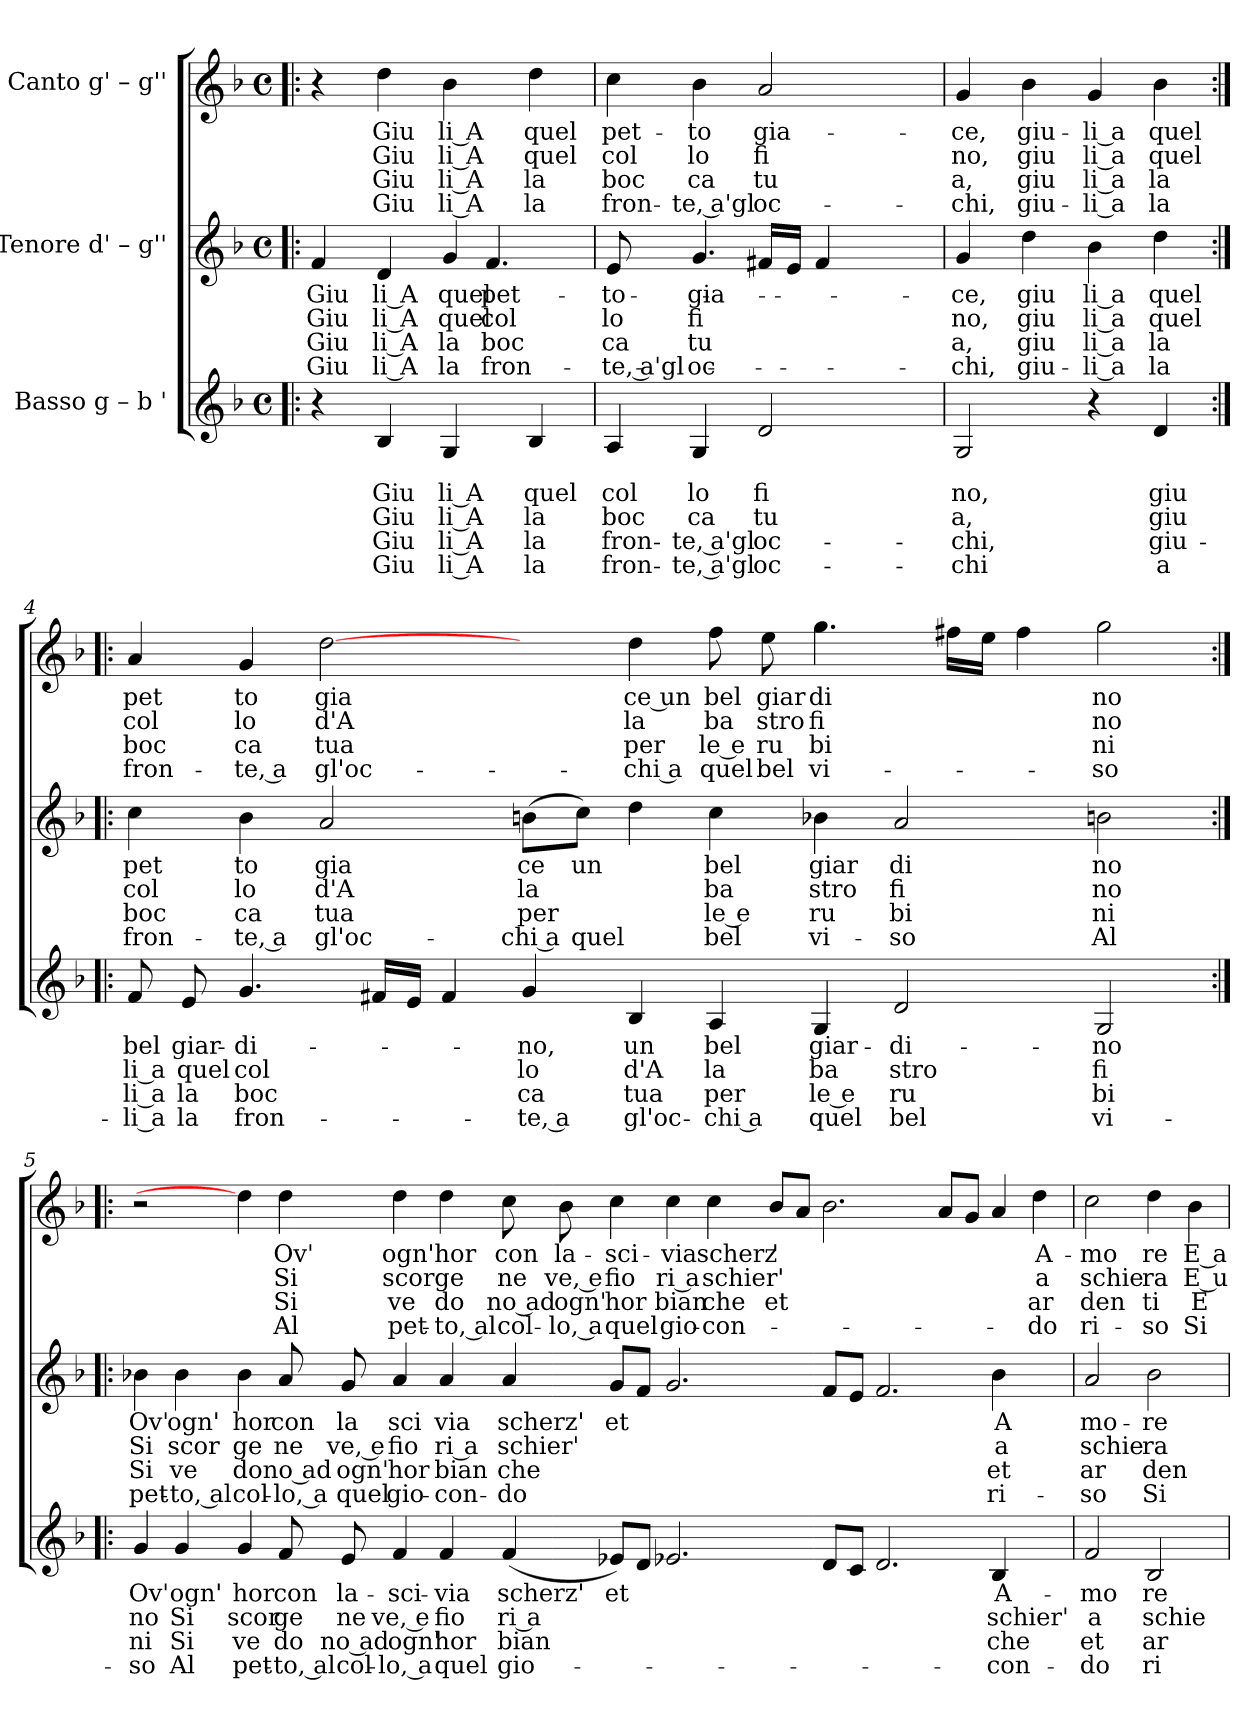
**kern	**text	**text	**text	**text	**text	**kern	**text	**text	**text	**text	**kern	**text	**text	**text	**text
*part3	*part3	*part3	*part3	*part3	*part3	*part2	*part2	*part2	*part2	*part2	*part1	*part1	*part1	*part1	*part1
*staff3	*staff3	*staff3	*staff3	*staff3	*staff3	*staff2	*staff2	*staff2	*staff2	*staff2	*staff1	*staff1	*staff1	*staff1	*staff1
*I"Basso g – b '	*	*	*	*	*	*I"Tenore d' – g''	*	*	*	*	*I"Canto g' – g''	*	*	*	*
*clefG2	*	*	*	*	*	*clefG2	*	*	*	*	*clefG2	*	*	*	*
*k[b-]	*	*	*	*	*	*k[b-]	*	*	*	*	*k[b-]	*	*	*	*
*F:	*	*	*	*	*	*F:	*	*	*	*	*F:	*	*	*	*
*M4/4	*	*	*	*	*	*M4/4	*	*	*	*	*M4/4	*	*	*	*
*met(c)	*	*	*	*	*	*met(c)	*	*	*	*	*met(c)	*	*	*	*
=1!|:	=1!|:	=1!|:	=1!|:	=1!|:	=1!|:	=1!|:	=1!|:	=1!|:	=1!|:	=1!|:	=1!|:	=1!|:	=1!|:	=1!|:	=1!|:
!	!	!	!	!	!	!	!LO:LY:b:rj	!LO:LY:b:rj	!LO:LY:b:rj	!LO:LY:b:rj	!	!	!	!	!
*	*	*	*	*	*	*^	*	*	*	*	*	*	*	*	*
4r	.	.	.	.	.	4f/	2ryy	Giu	Giu	Giu	Giu	4r	.	.	.	.
!	!	!LO:LY:b:rj	!LO:LY:b:rj	!LO:LY:b:rj	!LO:LY:b:rj	!	!	!LO:LY:b:rj	!LO:LY:b:rj	!LO:LY:b:rj	!LO:LY:b:rj	!	!LO:LY:b:rj	!LO:LY:b:rj	!LO:LY:b:rj	!LO:LY:b:rj
4B-/	.	Giu	Giu	Giu	Giu	4d/	.	li A	li A	li A	li A	4dd\	Giu	Giu	Giu	Giu
!	!	!LO:LY:b:rj	!LO:LY:b:rj	!LO:LY:b:rj	!LO:LY:b:rj	!	!	!LO:LY:b	!LO:LY:b	!LO:LY:b	!LO:LY:b	!	!LO:LY:b:rj	!LO:LY:b:rj	!LO:LY:b:rj	!LO:LY:b:rj
4G/	.	li A	li A	li A	li A	4g/	8ryy	quel	quel	la	la	4b-\	li A	li A	li A	li A
!	!	!	!	!	!	!	!	!LO:LY:b	!LO:LY:b	!LO:LY:b	!LO:LY:b	!	!	!	!	!
.	.	.	.	.	.	.	4.f/	pet-	col	boc	fron-	.	.	.	.	.
!	!	!LO:LY:b	!LO:LY:b	!LO:LY:b	!LO:LY:b	!	!	!	!	!	!	!	!LO:LY:b	!LO:LY:b	!LO:LY:b	!LO:LY:b
4B-/	.	quel	la	la	la	4ryy	.	.	.	.	.	4dd\	quel	quel	la	la
=2	=2	=2	=2	=2	=2	=2	=2	=2	=2	=2	=2	=2	=2	=2	=2	=2
!	!	!LO:LY:b	!LO:LY:b	!LO:LY:b	!LO:LY:b	!	!	!LO:LY:b	!LO:LY:b	!LO:LY:b	!LO:LY:b	!	!LO:LY:b	!LO:LY:b	!LO:LY:b	!LO:LY:b
4A/	.	col	boc	fron-	fron-	8e/	2ryy	-to	lo	ca	-te, a'gl	4cc\	pet-	col	boc	fron-
.	.	.	.	.	.	8ryy	.	.	.	.	.	.	.	.	.	.
!	!	!LO:LY:b	!LO:LY:b	!LO:LY:b	!LO:LY:b	!	!	!LO:LY:b	!LO:LY:b	!LO:LY:b	!LO:LY:b	!	!LO:LY:b	!LO:LY:b	!LO:LY:b	!LO:LY:b
4G/	.	lo	ca	-te, a'gl	-te, a'gl	4.g/	.	gia-	fi	tu	oc-	4b-\	-to	lo	ca	-te, a'gl
!	!	!LO:LY:b	!LO:LY:b	!LO:LY:b	!LO:LY:b	!	!	!	!	!	!	!	!LO:LY:b	!LO:LY:b	!LO:LY:b	!LO:LY:b
2d/	.	fi	tu	oc-	oc-	.	16f#X/LL	.	.	.	.	2a/	gia-	fi	tu	oc-
.	.	.	.	.	.	.	16e/JJ	.	.	.	.	.	.	.	.	.
.	.	.	.	.	.	8ryy	4f#/	.	.	.	.	.	.	.	.	.
.	.	.	.	.	.	4ryy	.	.	.	.	.	.	.	.	.	.
.	.	.	.	.	.	.	8ryy	.	.	.	.	.	.	.	.	.
=3	=3	=3	=3	=3	=3	=3	=3	=3	=3	=3	=3	=3	=3	=3	=3	=3
!	!	!LO:LY:b	!LO:LY:b	!LO:LY:b	!LO:LY:b	!	!	!LO:LY:b	!LO:LY:b	!LO:LY:b	!LO:LY:b	!	!LO:LY:b	!LO:LY:b	!LO:LY:b	!LO:LY:b
*	*	*	*	*	*	*v	*v	*	*	*	*	*	*	*	*	*
2G/	.	no,	a,	-chi,	-chi	4g/	-ce,	no,	a,	-chi,	4g/	-ce,	no,	a,	-chi,
!	!	!	!	!	!	!	!LO:LY:b	!LO:LY:b	!LO:LY:b	!LO:LY:b	!	!LO:LY:b	!LO:LY:b	!LO:LY:b	!LO:LY:b
.	.	.	.	.	.	4dd\	giu	giu	giu	giu-	4b-\	giu-	giu	giu	giu-
!	!	!	!	!	!	!	!LO:LY:b:rj	!LO:LY:b:rj	!LO:LY:b:rj	!LO:LY:b:rj	!	!LO:LY:b:rj	!LO:LY:b:rj	!LO:LY:b:rj	!LO:LY:b:rj
4r	.	.	.	.	.	4b-\	li a	li a	li a	-li a	4g/	-li a	li a	li a	-li a
!	!	!LO:LY:b	!LO:LY:b	!LO:LY:b	!LO:LY:b	!	!LO:LY:b	!LO:LY:b	!LO:LY:b	!LO:LY:b	!	!LO:LY:b	!LO:LY:b	!LO:LY:b	!LO:LY:b
4d/	.	giu	giu	giu-	a	4dd\	quel	quel	la	la	4b-\	quel	quel	la	la
!!LO:LB:g=z
=4:|!|:	=4:|!|:	=4:|!|:	=4:|!|:	=4:|!|:	=4:|!|:	=4:|!|:	=4:|!|:	=4:|!|:	=4:|!|:	=4:|!|:	=4:|!|:	=4:|!|:	=4:|!|:	=4:|!|:	=4:|!|:
!	!LO:LY:b	!LO:LY:b	!LO:LY:b	!LO:LY:b	!	!	!LO:LY:b	!LO:LY:b	!LO:LY:b	!LO:LY:b	!	!LO:LY:b	!LO:LY:b	!LO:LY:b	!LO:LY:b
8f/	bel	li a	li a	-li a	.	4cc\	pet	col	boc	fron-	4a/	pet	col	boc	fron-
!	!LO:LY:b	!LO:LY:b	!LO:LY:b	!LO:LY:b	!	!	!	!	!	!	!	!	!	!	!
8e/	giar-	quel	la	la	.	.	.	.	.	.	.	.	.	.	.
!	!LO:LY:b	!LO:LY:b	!LO:LY:b	!LO:LY:b	!	!	!LO:LY:b	!LO:LY:b	!LO:LY:b	!LO:LY:b	!	!LO:LY:b	!LO:LY:b	!LO:LY:b	!LO:LY:b
4.g/	-di-	col	boc	fron-	.	4b-\	to	lo	ca	-te, a	4g/	to	lo	ca	-te, a
!	!	!	!	!	!	!	!LO:LY:b	!LO:LY:b	!LO:LY:b	!LO:LY:b	!	!LO:LY:b	!LO:LY:b	!LO:LY:b	!LO:LY:b
.	.	.	.	.	.	2a/	gia	d'A	tua	gl'oc-	[2dd\	gia	d'A	tua	gl'oc-
16f#X/LL	.	.	.	.	.	.	.	.	.	.	.	.	.	.	.
16e/JJ	.	.	.	.	.	.	.	.	.	.	.	.	.	.	.
4f#/	.	.	.	.	.	.	.	.	.	.	.	.	.	.	.
!	!LO:LY:b	!LO:LY:b	!LO:LY:b	!LO:LY:b	!	!	!LO:LY:b	!LO:LY:b	!LO:LY:b	!LO:LY:b	!	!	!	!	!
4g/	-no,	lo	ca	-te, a	.	(<8bn\L	ce	la	per	-chi a	4ryy	.	.	.	.
!	!	!	!	!	!	!	!LO:LY:b:rj	!	!	!LO:LY:b:rj	!	!	!	!	!
.	.	.	.	.	.	8cc\J)	un	.	.	quel	.	.	.	.	.
!	!LO:LY:b	!LO:LY:b	!LO:LY:b	!LO:LY:b	!	!	!	!	!	!	!	!LO:LY:b:rj	!LO:LY:b:rj	!LO:LY:b:rj	!LO:LY:b:rj
4B-/	un	d'A	tua	gl'oc-	.	4dd\	.	.	.	.	4dd\	ce un	la	per	-chi a
!	!LO:LY:b	!LO:LY:b	!LO:LY:b	!LO:LY:b	!	!	!LO:LY:b	!LO:LY:b	!LO:LY:b	!LO:LY:b	!	!LO:LY:b	!LO:LY:b	!LO:LY:b	!LO:LY:b
4A/	bel	la	per	-chi a	.	4cc\	bel	ba	le e	bel	8ff\	bel	ba	le e	quel
!	!	!	!	!	!	!	!	!	!	!	!	!LO:LY:b	!LO:LY:b	!LO:LY:b	!LO:LY:b
.	.	.	.	.	.	.	.	.	.	.	8ee\	giar	stro	ru	bel
!	!LO:LY:b	!LO:LY:b	!LO:LY:b	!LO:LY:b	!	!	!LO:LY:b	!LO:LY:b	!LO:LY:b	!LO:LY:b	!	!LO:LY:b	!LO:LY:b	!LO:LY:b	!LO:LY:b
4G/	giar-	ba	le e	quel	.	4b-X\	giar	stro	ru	vi-	4.gg\	di	fi	bi	vi-
!	!LO:LY:b	!LO:LY:b	!LO:LY:b	!LO:LY:b	!	!	!LO:LY:b	!LO:LY:b	!LO:LY:b	!LO:LY:b	!	!	!	!	!
2d/	-di-	stro	ru	bel	.	2a/	di	fi	bi	-so	.	.	.	.	.
.	.	.	.	.	.	.	.	.	.	.	16ff#X\LL	.	.	.	.
.	.	.	.	.	.	.	.	.	.	.	16ee\JJ	.	.	.	.
.	.	.	.	.	.	.	.	.	.	.	4ff#\	.	.	.	.
!	!LO:LY:b	!LO:LY:b	!LO:LY:b	!LO:LY:b	!	!	!LO:LY:b	!LO:LY:b	!LO:LY:b	!LO:LY:b	!	!LO:LY:b	!LO:LY:b	!LO:LY:b	!LO:LY:b
2G/	-no	fi	bi	vi-	.	2bn\	no	no	ni	Al	2gg\	no	no	ni	-so
!!LO:PB:g=z
=5:|!|:	=5:|!|:	=5:|!|:	=5:|!|:	=5:|!|:	=5:|!|:	=5:|!|:	=5:|!|:	=5:|!|:	=5:|!|:	=5:|!|:	=5:|!|:	=5:|!|:	=5:|!|:	=5:|!|:	=5:|!|:
!	!LO:LY:b	!LO:LY:b	!LO:LY:b	!LO:LY:b	!	!	!LO:LY:b	!LO:LY:b	!LO:LY:b	!LO:LY:b	!	!	!	!	!
4g/	Ov'	no	ni	-so	.	4b-X\	Ov'	Si	Si	pet-	2r	.	.	.	.
!	!LO:LY:b	!LO:LY:b	!LO:LY:b	!LO:LY:b	!	!	!LO:LY:b	!LO:LY:b	!LO:LY:b	!LO:LY:b	!	!	!	!	!
4g/	ogn'	Si	Si	Al	.	4b-\	ogn'	scor	ve	-to, al	.	.	.	.	.
!	!LO:LY:b	!LO:LY:b	!LO:LY:b	!LO:LY:b	!	!	!LO:LY:b	!LO:LY:b	!LO:LY:b	!LO:LY:b	!	!	!	!	!
4g/	hor	scor	ve	pet-	.	4b-\	hor	ge	do	col-	4dd\]	.	.	.	.
!	!LO:LY:b	!LO:LY:b	!LO:LY:b	!LO:LY:b	!	!	!LO:LY:b	!LO:LY:b	!LO:LY:b	!LO:LY:b	!	!LO:LY:b	!LO:LY:b	!LO:LY:b	!LO:LY:b
8f/	con	ge	do	-to, al	.	8a/	con	ne	no ad	-lo, a	4dd\	Ov'	Si	Si	Al
!	!LO:LY:b	!LO:LY:b	!LO:LY:b	!LO:LY:b	!	!	!LO:LY:b	!LO:LY:b	!LO:LY:b	!LO:LY:b	!	!	!	!	!
8e/	la-	ne	no ad	col-	.	8g/	la	ve, e	ogn'	quel	.	.	.	.	.
!	!LO:LY:b	!LO:LY:b	!LO:LY:b	!LO:LY:b	!	!	!LO:LY:b	!LO:LY:b	!LO:LY:b	!LO:LY:b	!	!LO:LY:b	!LO:LY:b	!LO:LY:b	!LO:LY:b
4f/	-sci-	ve, e	ogn'	-lo, a	.	4a/	sci	fio	hor	gio-	4dd\	ogn'	scor	ve	pet-
!	!LO:LY:b	!LO:LY:b	!LO:LY:b	!LO:LY:b	!	!	!LO:LY:b	!LO:LY:b	!LO:LY:b	!LO:LY:b	!	!LO:LY:b	!LO:LY:b	!LO:LY:b	!LO:LY:b
4f/	-via	fio	hor	quel	.	4a/	via	ri a	bian	-con-	4dd\	hor	ge	do	-to, al
!	!LO:LY:b	!LO:LY:b	!LO:LY:b	!LO:LY:b	!	!	!LO:LY:b	!LO:LY:b	!LO:LY:b	!LO:LY:b	!	!LO:LY:b	!LO:LY:b	!LO:LY:b	!LO:LY:b
(4f/	scherz'	ri a	bian	gio-	.	4a/	scherz'	schier'	che	-do	8cc\	con	ne	no ad	col-
!	!	!	!	!	!	!	!	!	!	!	!	!LO:LY:b	!LO:LY:b	!LO:LY:b	!LO:LY:b
.	.	.	.	.	.	.	.	.	.	.	8b-\	la-	ve, e	ogn'	-lo, a
!	!LO:LY:b:rj	!	!	!	!	!	!LO:LY:b:rj	!	!	!	!	!LO:LY:b	!LO:LY:b	!LO:LY:b	!LO:LY:b
8e-X/L)	et	.	.	.	.	8g/L	et	.	.	.	4cc\	-sci-	fio	hor	quel
8d/J	.	.	.	.	.	8f/J	.	.	.	.	.	.	.	.	.
!	!	!	!	!	!	!	!	!	!	!	!	!LO:LY:b	!LO:LY:b	!LO:LY:b	!LO:LY:b
2.e-X/	.	.	.	.	.	2.g/	.	.	.	.	4cc\	-via	ri a	bian	gio-
!	!	!	!	!	!	!	!	!	!	!	!	!LO:LY:b	!LO:LY:b	!LO:LY:b	!LO:LY:b
.	.	.	.	.	.	.	.	.	.	.	4cc\	scherz	schier'	che	-con-
!	!	!	!	!	!	!	!	!	!	!	!	!LO:LY:b	!	!LO:LY:b	!
.	.	.	.	.	.	.	.	.	.	.	8b-/L	'	.	et	.
.	.	.	.	.	.	.	.	.	.	.	8a/J	.	.	.	.
8d/L	.	.	.	.	.	8f/L	.	.	.	.	2.b-\	.	.	.	.
8c/J	.	.	.	.	.	8e/J	.	.	.	.	.	.	.	.	.
2.d/	.	.	.	.	.	2.f/	.	.	.	.	.	.	.	.	.
.	.	.	.	.	.	.	.	.	.	.	8a/L	.	.	.	.
.	.	.	.	.	.	.	.	.	.	.	8g/J	.	.	.	.
!	!LO:LY:b	!LO:LY:b	!LO:LY:b	!LO:LY:b	!	!	!LO:LY:b	!LO:LY:b	!LO:LY:b	!LO:LY:b	!	!	!	!	!
4B-/	A-	schier'	che	-con-	.	4b-\	A	a	et	ri-	4a/	.	.	.	.
!	!	!	!	!	!	!	!	!	!	!	!	!LO:LY:b	!LO:LY:b	!LO:LY:b	!LO:LY:b
4ryy	.	.	.	.	.	4ryy	.	.	.	.	4dd\	A-	a	ar	-do
!!LO:LB:g=z
=6	=6	=6	=6	=6	=6	=6	=6	=6	=6	=6	=6	=6	=6	=6	=6
!	!LO:LY:b	!LO:LY:b	!LO:LY:b	!LO:LY:b	!	!	!LO:LY:b	!LO:LY:b	!LO:LY:b	!LO:LY:b	!	!LO:LY:b	!LO:LY:b	!LO:LY:b	!LO:LY:b
2f/	-mo	a	et	-do	.	2a/	mo-	schie	ar	-so	2cc\	-mo	schie	den	ri-
!	!LO:LY:b	!LO:LY:b	!LO:LY:b	!LO:LY:b	!	!	!LO:LY:b	!LO:LY:b	!LO:LY:b	!LO:LY:b	!	!LO:LY:b	!LO:LY:b	!LO:LY:b	!LO:LY:b
2B-/	re	schie	ar	ri-	.	2b-\	-re	ra	den	Si	4dd\	re	ra	ti	-so
!	!	!	!	!	!	!	!	!	!	!	!	!LO:LY:b:rj	!LO:LY:b:rj	!LO:LY:b:rj	!LO:LY:b:rj
.	.	.	.	.	.	.	.	.	.	.	4b-\	E a	E u	E	Si
=	=	=	=	=	=	=	=	=	=	=	=	=	=	=	=
*-	*-	*-	*-	*-	*-	*-	*-	*-	*-	*-	*-	*-	*-	*-	*-
